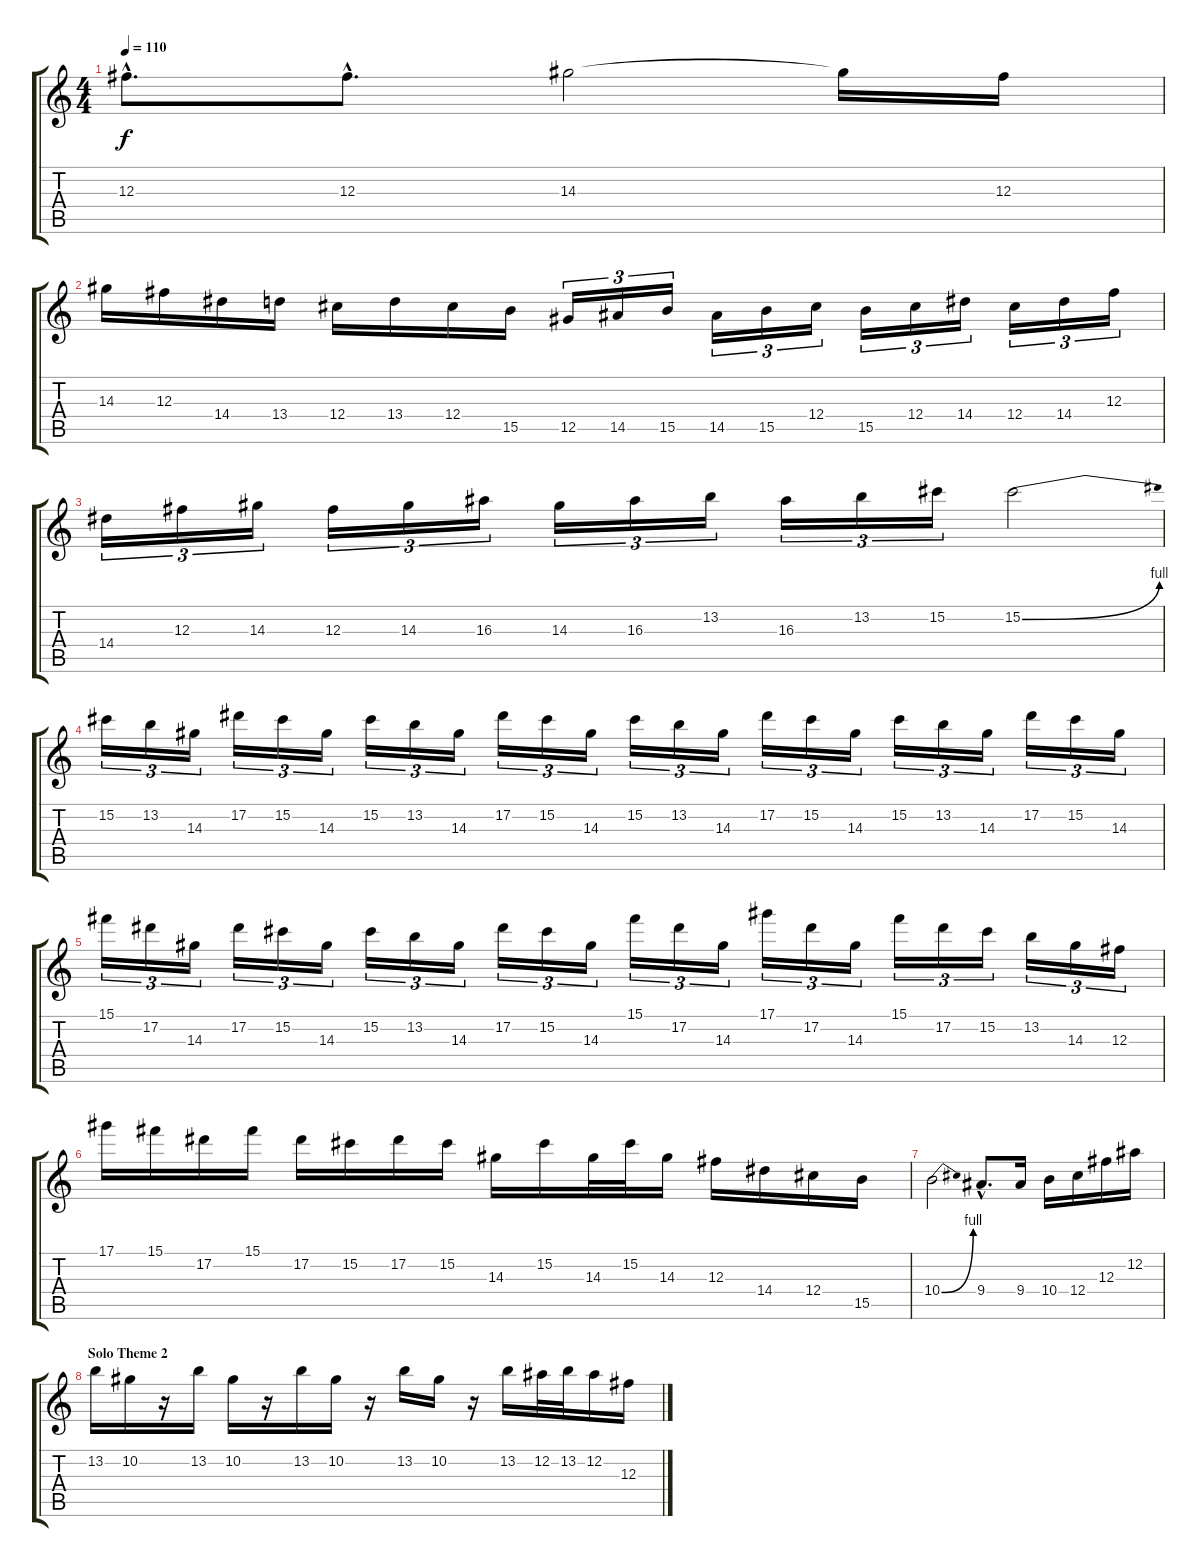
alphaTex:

\track "" {instrument distortionguitar}
\staff {score tabs}
\tuning (Eb4 Bb3 Gb3 Db3 Ab2 Eb2) {hide}
\ts (4 4)
\tempo 110
\clef g2
\ks c
12.3{hac}.8{d dy f} 12.3{hac}.8{d} 14.3.2 14.3{t}.16 12.3.16 |
14.3.16 12.3.16 14.4.16 13.4.16 12.4.16 13.4.16 12.4.16 15.5.16 12.5.16{tu (3 2)} 14.5.16{tu (3 2)} 15.5.16{tu (3 2)} 14.5.16{tu (3 2)} 15.5.16{tu (3 2)} 12.4.16{tu (3 2)} 15.5.16{tu (3 2)} 12.4.16{tu (3 2)} 14.4.16{tu (3 2)} 12.4.16{tu (3 2)} 14.4.16{tu (3 2)} 12.3.16{tu (3 2)} |
14.4.16{tu (3 2)} 12.3.16{tu (3 2)} 14.3.16{tu (3 2)} 12.3.16{tu (3 2)} 14.3.16{tu (3 2)} 16.3.16{tu (3 2)} 14.3.16{tu (3 2)} 16.3.16{tu (3 2)} 13.2.16{tu (3 2)} 16.3.16{tu (3 2)} 13.2.16{tu (3 2)} 15.2.16{tu (3 2)} 15.2{be (bend 0 0 60 4)}.2 |
15.2.16{tu (3 2)} 13.2.16{tu (3 2)} 14.3.16{tu (3 2)} 17.2.16{tu (3 2)} 15.2.16{tu (3 2)} 14.3.16{tu (3 2)} 15.2.16{tu (3 2)} 13.2.16{tu (3 2)} 14.3.16{tu (3 2)} 17.2.16{tu (3 2)} 15.2.16{tu (3 2)} 14.3.16{tu (3 2)} 15.2.16{tu (3 2)} 13.2.16{tu (3 2)} 14.3.16{tu (3 2)} 17.2.16{tu (3 2)} 15.2.16{tu (3 2)} 14.3.16{tu (3 2)} 15.2.16{tu (3 2)} 13.2.16{tu (3 2)} 14.3.16{tu (3 2)} 17.2.16{tu (3 2)} 15.2.16{tu (3 2)} 14.3.16{tu (3 2)} |
15.1.16{tu (3 2)} 17.2.16{tu (3 2)} 14.3.16{tu (3 2)} 17.2.16{tu (3 2)} 15.2.16{tu (3 2)} 14.3.16{tu (3 2)} 15.2.16{tu (3 2)} 13.2.16{tu (3 2)} 14.3.16{tu (3 2)} 17.2.16{tu (3 2)} 15.2.16{tu (3 2)} 14.3.16{tu (3 2)} 15.1.16{tu (3 2)} 17.2.16{tu (3 2)} 14.3.16{tu (3 2)} 17.1.16{tu (3 2)} 17.2.16{tu (3 2)} 14.3.16{tu (3 2)} 15.1.16{tu (3 2)} 17.2.16{tu (3 2)} 15.2.16{tu (3 2)} 13.2.16{tu (3 2)} 14.3.16{tu (3 2)} 12.3.16{tu (3 2)} |
17.1.16 15.1.16 17.2.16 15.1.16 17.2.16 15.2.16 17.2.16 15.2.16 14.3.16 15.2.16 14.3.32 15.2.32 14.3.16 12.3.16 14.4.16 12.4.16 15.5.16 |
10.4{be (bend 0 0 60 4)}.2 9.4{hac}.8{d} 9.4.16 10.4.16 12.4.16 12.3.16 12.2.16 |
\section ("" "Solo Theme 2")
13.2.16 10.2.16 r.16 13.2.16 10.2.16 r.16 13.2.16 10.2.16 r.16 13.2.16 10.2.16 r.16 13.2.16 12.2.32 13.2.32 12.2.16 12.3.16
